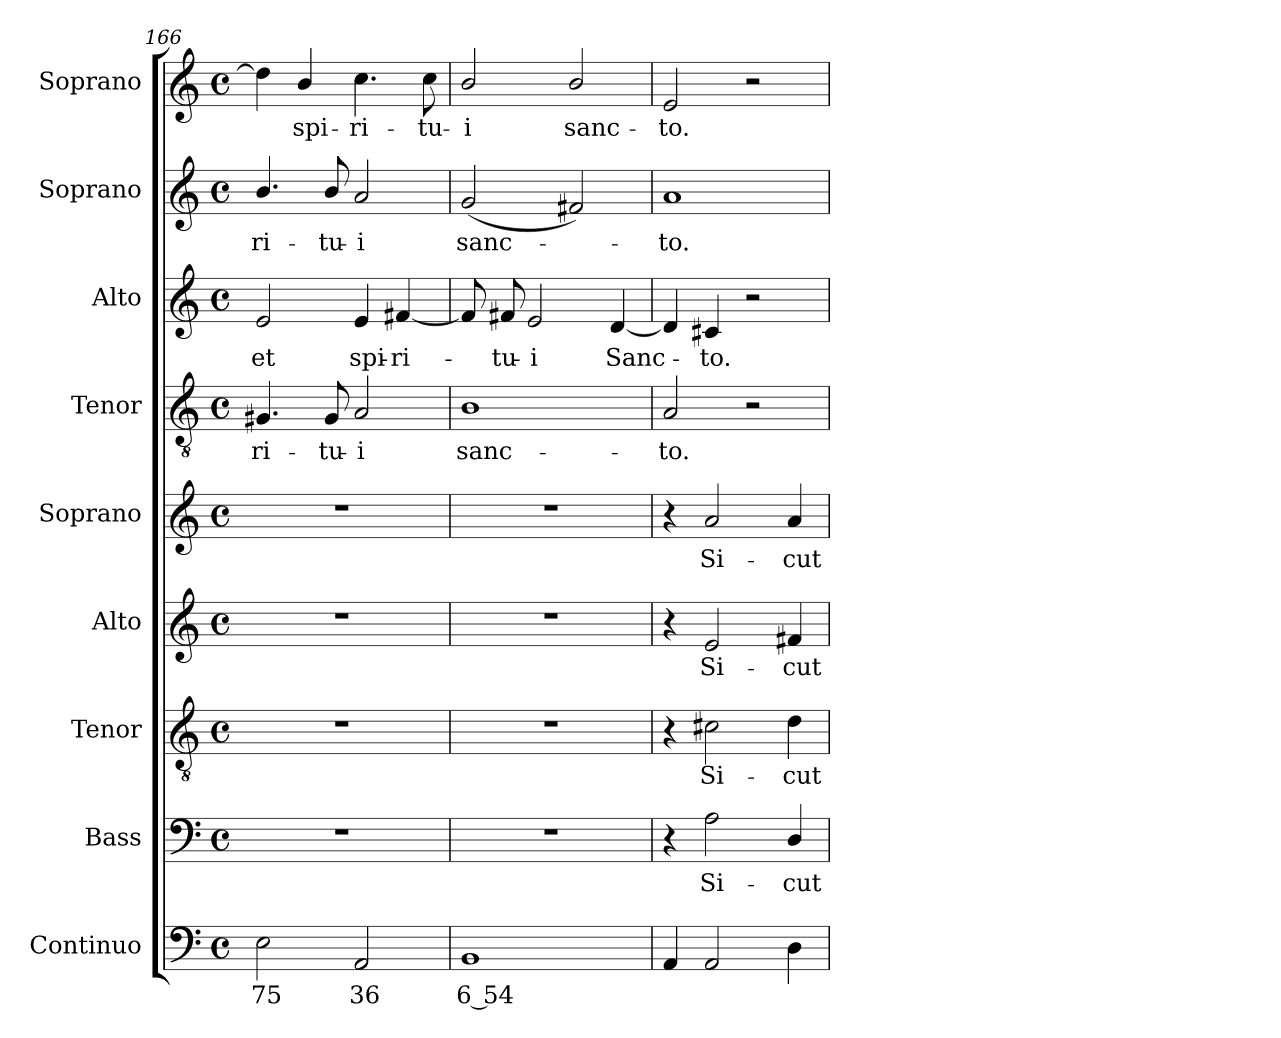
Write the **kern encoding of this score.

**kern	**text	**kern	**text	**kern	**text	**kern	**text	**kern	**text	**kern	**text	**kern	**text	**kern	**text	**kern	**text
*part9	*part9	*part8	*part8	*part7	*part7	*part6	*part6	*part5	*part5	*part4	*part4	*part3	*part3	*part2	*part2	*part1	*part1
*staff9	*staff9	*staff8	*staff8	*staff7	*staff7	*staff6	*staff6	*staff5	*staff5	*staff4	*staff4	*staff3	*staff3	*staff2	*staff2	*staff1	*staff1
*I"Continuo	*	*I"Bass	*	*I"Tenor	*	*I"Alto	*	*I"Soprano	*	*I"Tenor	*	*I"Alto	*	*I"Soprano	*	*I"Soprano	*
*I'Cont.	*	*I'B.	*	*I'T.	*	*I'A.	*	*I'S.	*	*I'T.	*	*I'A.	*	*I'S.	*	*I'S.	*
*clefF4	*	*clefF4	*	*clefGv2	*	*clefG2	*	*clefG2	*	*clefGv2	*	*clefG2	*	*clefG2	*	*clefG2	*
*	*	*	*	*ITrd7c12	*	*	*	*	*	*ITrd7c12	*	*	*	*	*	*	*
*k[]	*	*k[]	*	*k[]	*	*k[]	*	*k[]	*	*k[]	*	*k[]	*	*k[]	*	*k[]	*
*C:	*	*C:	*	*C:	*	*C:	*	*C:	*	*C:	*	*C:	*	*C:	*	*C:	*
*M4/4	*	*M4/4	*	*M4/4	*	*M4/4	*	*M4/4	*	*M4/4	*	*M4/4	*	*M4/4	*	*M4/4	*
*met(c)	*	*met(c)	*	*met(c)	*	*met(c)	*	*met(c)	*	*met(c)	*	*met(c)	*	*met(c)	*	*met(c)	*
=166	=166	=166	=166	=166	=166	=166	=166	=166	=166	=166	=166	=166	=166	=166	=166	=166	=166
!	!LO:LY:b:color=#000000	!	!	!	!	!	!	!	!	!	!	!	!	!	!	!	!
!	!	!	!	!	!	!	!	!	!	!	!LO:LY:b:color=#000000	!	!	!	!	!	!
!	!	!	!	!	!	!	!	!	!	!	!	!	!LO:LY:b:color=#000000	!	!	!	!
!	!	!	!	!	!	!	!	!	!	!	!	!	!	!	!LO:LY:b:color=#000000	!	!
2Ei\	75	1r	.	1r	.	1r	.	1r	.	4.GG#Xi/	-ri-	2ei/	et	4.bi/	-ri-	4ddi\]	.
!	!	!	!	!	!	!	!	!	!	!	!	!	!	!	!	!	!LO:LY:b:color=#000000
.	.	.	.	.	.	.	.	.	.	.	.	.	.	.	.	4bi/	spi-
!	!	!	!	!	!	!	!	!	!	!	!LO:LY:b:color=#000000	!	!	!	!	!	!
!	!	!	!	!	!	!	!	!	!	!	!	!	!	!	!LO:LY:b:color=#000000	!	!
.	.	.	.	.	.	.	.	.	.	8GG#i/	-tu-	.	.	8bi/	-tu-	.	.
!	!LO:LY:b:color=#000000	!	!	!	!	!	!	!	!	!	!	!	!	!	!	!	!
!	!	!	!	!	!	!	!	!	!	!	!LO:LY:b:color=#000000	!	!	!	!	!	!
!	!	!	!	!	!	!	!	!	!	!	!	!	!LO:LY:b:color=#000000	!	!	!	!
!	!	!	!	!	!	!	!	!	!	!	!	!	!	!	!LO:LY:b:color=#000000	!	!
!	!	!	!	!	!	!	!	!	!	!	!	!	!	!	!	!	!LO:LY:b:color=#000000
2AAi/	36	.	.	.	.	.	.	.	.	2AAi/	-i	4ei/	spi-	2ai/	-i	4.cci\	-ri-
!	!	!	!	!	!	!	!	!	!	!	!	!	!LO:LY:b:color=#000000	!	!	!	!
.	.	.	.	.	.	.	.	.	.	.	.	[4f#Xi/	-ri-	.	.	.	.
!	!	!	!	!	!	!	!	!	!	!	!	!	!	!	!	!	!LO:LY:b:color=#000000
.	.	.	.	.	.	.	.	.	.	.	.	.	.	.	.	8cci\	-tu-
=167	=167	=167	=167	=167	=167	=167	=167	=167	=167	=167	=167	=167	=167	=167	=167	=167	=167
!	!LO:LY:b:color=#000000	!	!	!	!	!	!	!	!	!	!	!	!	!	!	!	!
!	!	!	!	!	!	!	!	!	!	!	!LO:LY:b:color=#000000	!	!	!	!	!	!
!	!	!	!	!	!	!	!	!	!	!	!	!	!	!	!LO:LY:b:color=#000000	!	!
!	!	!	!	!	!	!	!	!	!	!	!	!	!	!	!	!	!LO:LY:b:color=#000000
1BBi	6 54	1r	.	1r	.	1r	.	1r	.	1BBi	sanc-	8f#i/]	.	(2gi/	sanc-	2bi/	-i
!	!	!	!	!	!	!	!	!	!	!	!	!	!LO:LY:b:color=#000000	!	!	!	!
.	.	.	.	.	.	.	.	.	.	.	.	8f#Xi/	-tu-	.	.	.	.
!	!	!	!	!	!	!	!	!	!	!	!	!	!LO:LY:b:color=#000000	!	!	!	!
.	.	.	.	.	.	.	.	.	.	.	.	2ei/	-i	.	.	.	.
!	!	!	!	!	!	!	!	!	!	!	!	!	!	!	!	!	!LO:LY:b:color=#000000
.	.	.	.	.	.	.	.	.	.	.	.	.	.	2f#Xi/)	.	2bi/	sanc-
!	!	!	!	!	!	!	!	!	!	!	!	!	!LO:LY:b:color=#000000	!	!	!	!
.	.	.	.	.	.	.	.	.	.	.	.	[4di/	Sanc-	.	.	.	.
!!LO:LB:g=z
=168	=168	=168	=168	=168	=168	=168	=168	=168	=168	=168	=168	=168	=168	=168	=168	=168	=168
!	!	!	!	!	!	!	!	!	!	!	!LO:LY:b:color=#000000	!	!	!	!	!	!
!	!	!	!	!	!	!	!	!	!	!	!	!	!	!	!LO:LY:b:color=#000000	!	!
!	!	!	!	!	!	!	!	!	!	!	!	!	!	!	!	!	!LO:LY:b:color=#000000
4AAi/	.	4r	.	4r	.	4r	.	4r	.	2AAi/	-to.	4di/]	.	1ai	-to.	2ei/	-to.
!	!	!	!LO:LY:b:color=#000000	!	!	!	!	!	!	!	!	!	!	!	!	!	!
!	!	!	!	!	!LO:LY:b:color=#000000	!	!	!	!	!	!	!	!	!	!	!	!
!	!	!	!	!	!	!	!LO:LY:b:color=#000000	!	!	!	!	!	!	!	!	!	!
!	!	!	!	!	!	!	!	!	!LO:LY:b:color=#000000	!	!	!	!	!	!	!	!
!	!	!	!	!	!	!	!	!	!	!	!	!	!LO:LY:b:color=#000000	!	!	!	!
2AAi/	.	2Ai\	Si-	2C#Xi\	Si-	2ei/	Si-	2ai/	Si-	.	.	4c#Xi/	-to.	.	.	.	.
.	.	.	.	.	.	.	.	.	.	2r	.	2r	.	.	.	2r	.
!	!	!	!LO:LY:b:color=#000000	!	!	!	!	!	!	!	!	!	!	!	!	!	!
!	!	!	!	!	!LO:LY:b:color=#000000	!	!	!	!	!	!	!	!	!	!	!	!
!	!	!	!	!	!	!	!LO:LY:b:color=#000000	!	!	!	!	!	!	!	!	!	!
!	!	!	!	!	!	!	!	!	!LO:LY:b:color=#000000	!	!	!	!	!	!	!	!
4Di\	.	4Di/	-cut	4Di\	-cut	4f#Xi/	-cut	4ai/	-cut	.	.	.	.	.	.	.	.
=	=	=	=	=	=	=	=	=	=	=	=	=	=	=	=	=	=
*-	*-	*-	*-	*-	*-	*-	*-	*-	*-	*-	*-	*-	*-	*-	*-	*-	*-
